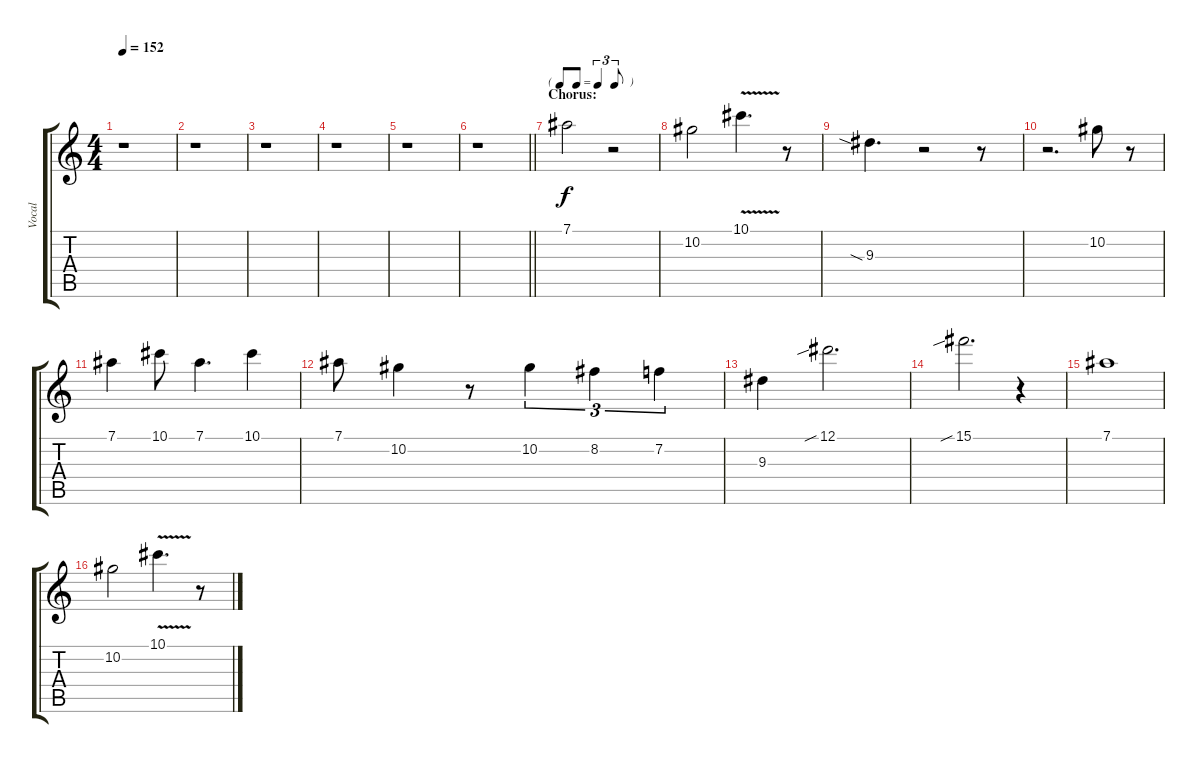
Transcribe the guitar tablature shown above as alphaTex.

\track ("Vocal" "Vocal") {instrument distortionguitar}
\staff {score tabs}
\tuning (Eb4 Bb3 Gb3 Db3 Ab2 Eb2) {hide}
\ts (4 4)
\tempo 152
\clef g2
\ks c
r.1{dy f} |
r.1 |
r.1 |
r.1 |
r.1 |
\barLineRight lightlight
r.1 |
\tf triplet8th
\section ("" "Chorus:")
7.1.2 r.2 |
10.2.2 10.1{v}.4{d} r.8 |
9.3{sia}.4{d} r.2 r.8 |
r.2{d} 10.2.8 r.8 |
7.1.4 10.1.8 7.1.4{d} 10.1.4 |
7.1.8 10.2.4 r.8 10.2.4{tu (3 2)} 8.2.4{tu (3 2)} 7.2.4{tu (3 2)} |
9.3.4 12.1{sib}.2{d} |
15.1{sib}.2{d} r.4 |
7.1.1 |
10.2.2 10.1{v}.4{d} r.8
